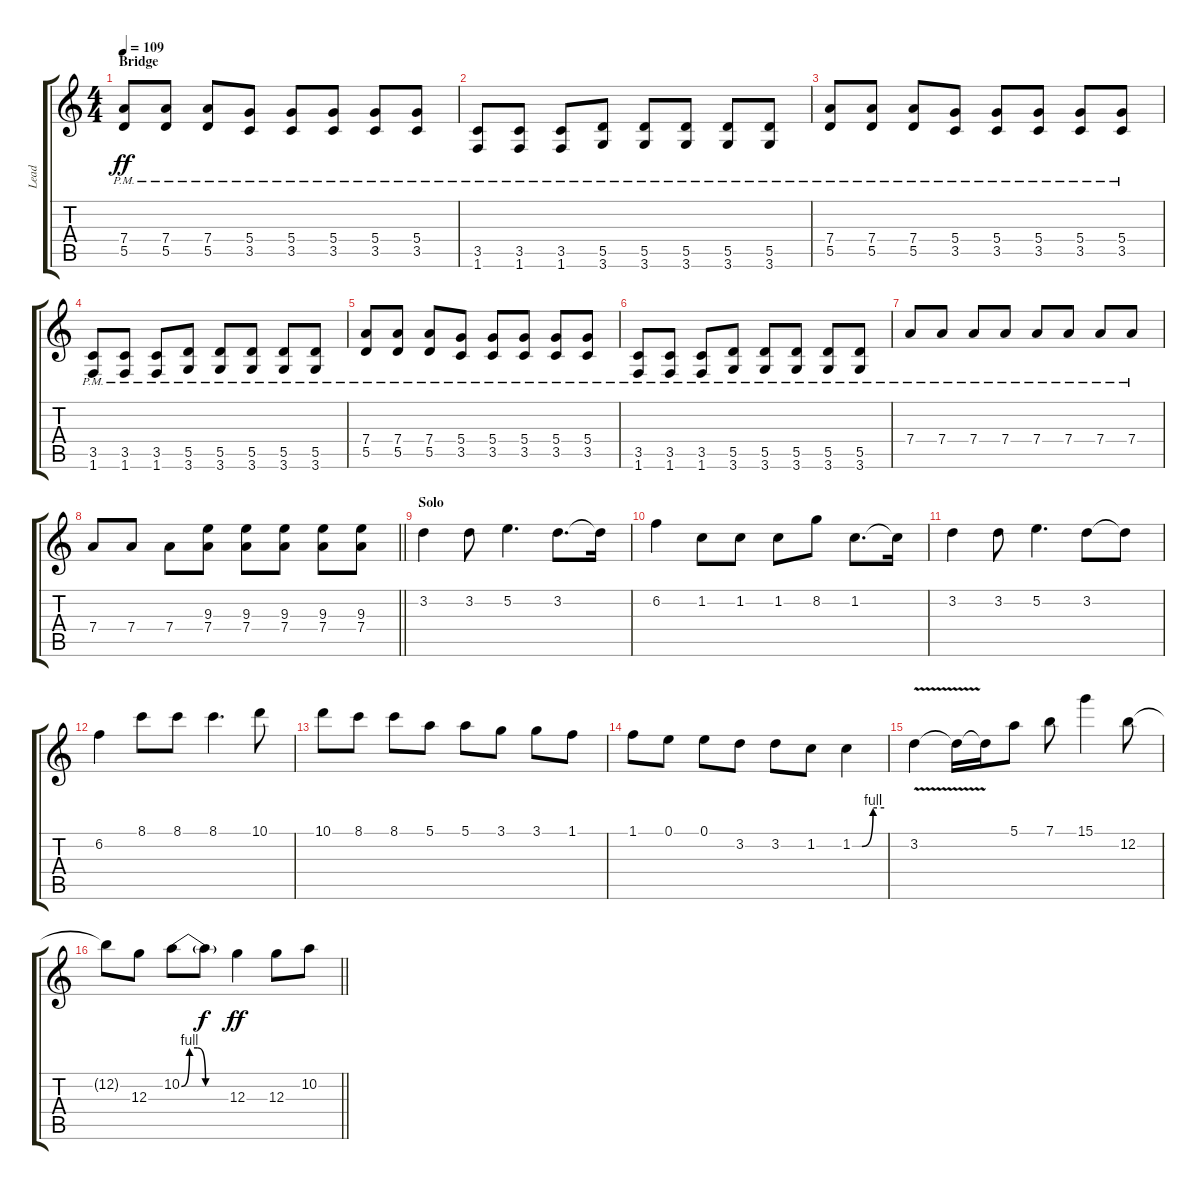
\track ("Lead" "Lead") {instrument overdrivenguitar}
\staff {score tabs}
\tuning (E4 B3 G3 D3 A2 E2) {hide}
\ts (4 4)
\section ("" "Bridge")
\tempo 109
\clef g2
\ks c
(7.4{pm} 5.5{pm}).8{dy ff} (7.4{pm} 5.5{pm}).8 (7.4{pm} 5.5{pm}).8 (5.4{pm} 3.5{pm}).8 (5.4{pm} 3.5{pm}).8 (5.4{pm} 3.5{pm}).8 (5.4{pm} 3.5{pm}).8 (5.4{pm} 3.5{pm}).8 |
(3.5{pm} 1.6{pm}).8 (3.5{pm} 1.6{pm}).8 (3.5{pm} 1.6{pm}).8 (5.5{pm} 3.6{pm}).8 (5.5{pm} 3.6{pm}).8 (5.5{pm} 3.6{pm}).8 (5.5{pm} 3.6{pm}).8 (5.5{pm} 3.6{pm}).8 |
(7.4{pm} 5.5{pm}).8 (7.4{pm} 5.5{pm}).8 (7.4{pm} 5.5{pm}).8 (5.4{pm} 3.5{pm}).8 (5.4{pm} 3.5{pm}).8 (5.4{pm} 3.5{pm}).8 (5.4{pm} 3.5{pm}).8 (5.4{pm} 3.5{pm}).8 |
(3.5{pm} 1.6{pm}).8 (3.5{pm} 1.6{pm}).8 (3.5{pm} 1.6{pm}).8 (5.5{pm} 3.6{pm}).8 (5.5{pm} 3.6{pm}).8 (5.5{pm} 3.6{pm}).8 (5.5{pm} 3.6{pm}).8 (5.5{pm} 3.6{pm}).8 |
(7.4{pm} 5.5{pm}).8 (7.4{pm} 5.5{pm}).8 (7.4{pm} 5.5{pm}).8 (5.4{pm} 3.5{pm}).8 (5.4{pm} 3.5{pm}).8 (5.4{pm} 3.5{pm}).8 (5.4{pm} 3.5{pm}).8 (5.4{pm} 3.5{pm}).8 |
(3.5{pm} 1.6{pm}).8 (3.5{pm} 1.6{pm}).8 (3.5{pm} 1.6{pm}).8 (5.5{pm} 3.6{pm}).8 (5.5{pm} 3.6{pm}).8 (5.5{pm} 3.6{pm}).8 (5.5{pm} 3.6{pm}).8 (5.5{pm} 3.6{pm}).8 |
7.4{pm}.8 7.4{pm}.8 7.4{pm}.8 7.4{pm}.8 7.4{pm}.8 7.4{pm}.8 7.4{pm}.8 7.4{pm}.8 |
\barLineRight lightlight
7.4.8 7.4.8 7.4.8 (9.3 7.4).8 (9.3 7.4).8 (9.3 7.4).8 (9.3 7.4).8 (9.3 7.4).8 |
\section ("" "Solo")
3.2.4 3.2.8 5.2.4{d} 3.2.8{d} 3.2{t}.16 |
6.2.4 1.2.8 1.2.8 1.2.8 8.2.8 1.2.8{d} 1.2{t}.16 |
3.2.4 3.2.8 5.2.4{d} 3.2.8 3.2{t}.8 |
6.2.4 8.1.8 8.1.8 8.1.4{d} 10.1.8 |
10.1.8 8.1.8 8.1.8 5.1.8 5.1.8 3.1.8 3.1.8 1.1.8 |
1.1.8 0.1.8 0.1.8 3.2.8 3.2.8 1.2.8 1.2{be (custom 0 0 18 0 39 4 60 4)}.4 |
3.2{v}.4 3.2{t}.16 3.2{t}.16 5.1.8 7.1.8 15.1.4 12.2.8 |
\barLineRight lightlight
12.2{t}.8 12.3.8 10.2{be (custom 0 0 10 4 20 4 30 0 60 0)}.8 10.2{t}.8{dy f} 12.3.4{dy ff} 12.3.8 10.2.8
